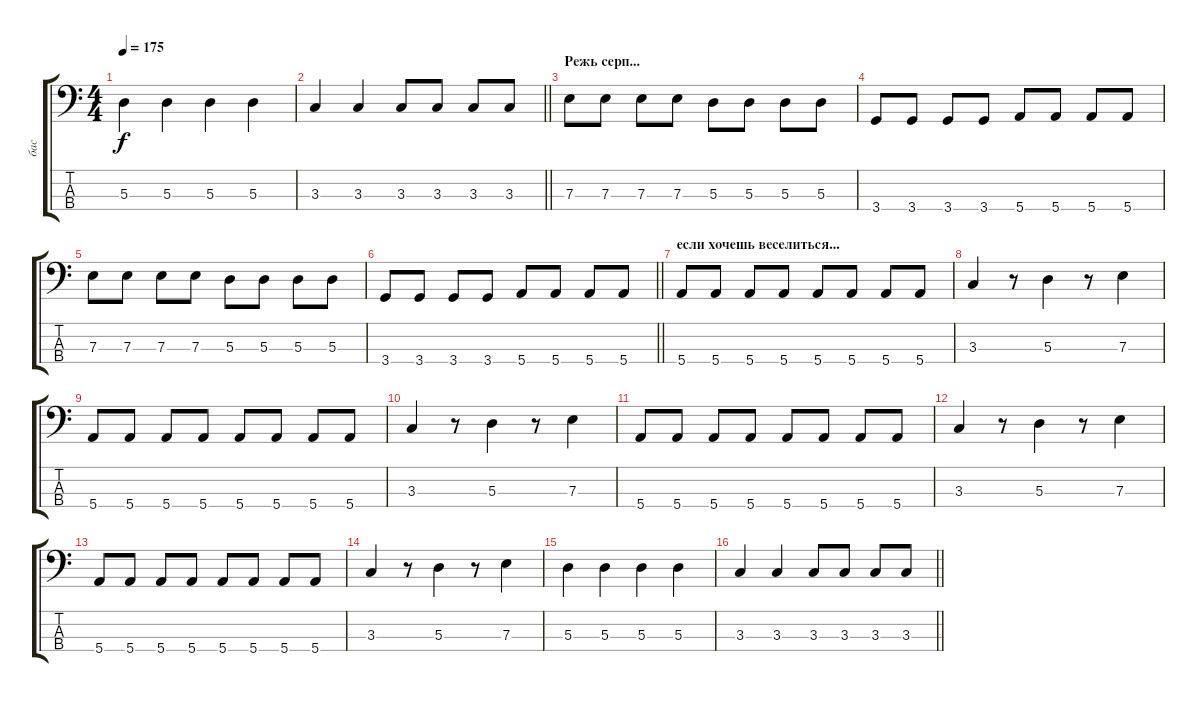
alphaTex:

\track ("бас" "бас") {instrument electricbasspick}
\staff {score tabs}
\tuning (G2 D2 A1 E1) {hide}
\ts (4 4)
\tempo 175
\clef f4
\ks c
5.3.4{dy f} 5.3.4 5.3.4 5.3.4 |
\barLineRight lightlight
3.3.4 3.3.4 3.3.8 3.3.8 3.3.8 3.3.8 |
\section ("" "Режь серп...")
7.3.8 7.3.8 7.3.8 7.3.8 5.3.8 5.3.8 5.3.8 5.3.8 |
3.4.8 3.4.8 3.4.8 3.4.8 5.4.8 5.4.8 5.4.8 5.4.8 |
7.3.8 7.3.8 7.3.8 7.3.8 5.3.8 5.3.8 5.3.8 5.3.8 |
\barLineRight lightlight
3.4.8 3.4.8 3.4.8 3.4.8 5.4.8 5.4.8 5.4.8 5.4.8 |
\section ("" "если хочешь веселиться...")
5.4.8 5.4.8 5.4.8 5.4.8 5.4.8 5.4.8 5.4.8 5.4.8 |
3.3.4 r.8 5.3.4 r.8 7.3.4 |
5.4.8 5.4.8 5.4.8 5.4.8 5.4.8 5.4.8 5.4.8 5.4.8 |
3.3.4 r.8 5.3.4 r.8 7.3.4 |
5.4.8 5.4.8 5.4.8 5.4.8 5.4.8 5.4.8 5.4.8 5.4.8 |
3.3.4 r.8 5.3.4 r.8 7.3.4 |
5.4.8 5.4.8 5.4.8 5.4.8 5.4.8 5.4.8 5.4.8 5.4.8 |
3.3.4 r.8 5.3.4 r.8 7.3.4 |
5.3.4 5.3.4 5.3.4 5.3.4 |
\barLineRight lightlight
3.3.4 3.3.4 3.3.8 3.3.8 3.3.8 3.3.8
